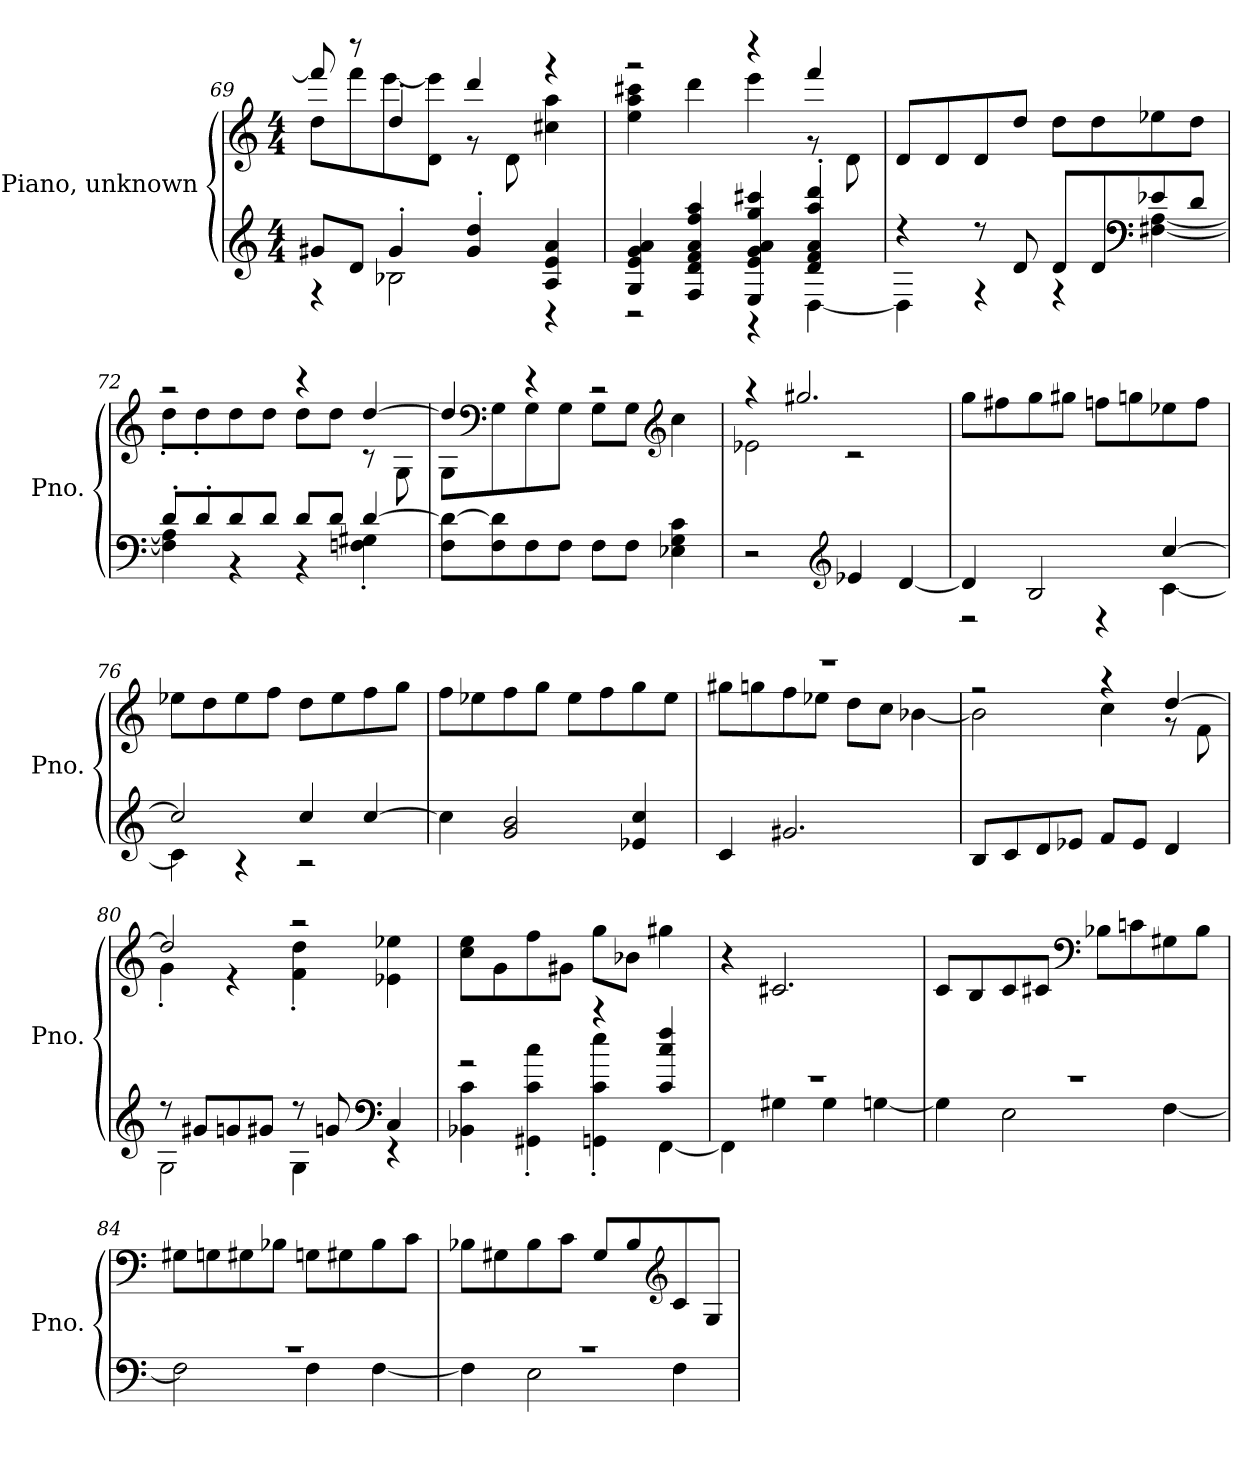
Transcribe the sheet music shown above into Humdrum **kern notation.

**kern	**kern
*part1	*part1
*staff2	*staff1
*I"Piano, unknown	*
*I'Pno.	*
*clefG2	*clefG2
*k[]	*k[]
*M4/4	*M4/4
=69	=69
*^	*^
8g#X/L	4r	8fff/]	8dd\L
8d/J	.	8r	8fff\
4g#'/	2B-X\	4dd'/	[8eee\
.	.	.	8d\ 8eee\]J
4g#/' 4dd/'	.	4ddd/	8r
.	.	.	8d\
4A/ 4e/ 4a/	4r	4r	4cc#X\ 4aa\
=70	=70	=70	=70
4G/ 4e/ 4g/ 4a/	2r	2r	4ee\ 4aa\ 4ccc#X\
4F/ 4d/ 4f/ 4a/ 4ff/ 4aa/	.	.	4ddd\
4E/ 4e/ 4g/ 4a/ 4gg/ 4ccc#X/	4r	4r	4eee\
4d/' 4f/' 4a/' 4aa/' 4ddd/'	[4D\	4fff/	8r
.	.	.	8d\
*	*	*v	*v
=71	=71	=71
4r	4D\]	8d/L
.	.	8d/
8r	4r	8d/
8d/	.	8dd/J
8d/L	4r	8dd\L
8d/	.	8dd\
*clefF4	*	*
8e-X/	[4F#X\ [4A\	8ee-X\
8d/J	.	8dd\J
!!LO:LB:g=z
=72	=72	=72
*	*	*^
8d'/L	4F#\] 4A\]	2r	8dd'\L
8d'/	.	.	8dd'\
8d/	4r	.	8dd\
8d/J	.	.	8dd\J
8d/L	4r	4r	8dd\L
8d/J	.	.	8dd\J
[4d/	4Fn\' 4G#X\'	[4dd/	8r
.	.	.	8G\
*v	*v	*	*
=73	=73	=73
8F\ 8d\_L	4dd/]	8G\L
*	*clefF4	*
8F\ 8d\]	.	8G\
8F\	4r	8G\
8F\J	.	8G\J
8F\L	2r	8G\L
8F\J	.	8G\J
*	*clefG2	*
4E-X\ 4G\ 4c\	.	4cc\
=74	=74	=74
2r	4r	2e-X\
.	2.gg#X/	.
*clefG2	*	*
4e-X/	.	2r
[4d/	.	.
*	*v	*v
=75	=75
*^	*
4d/]	2r	8gg\L
.	.	8ff#X\
2B/	.	8gg\
.	.	8gg#X\J
.	4r	8ffn\L
.	.	8ggn\
[4cc/	[4c\	8ee-X\
.	.	8ff\J
!!LO:PB:g=z
=76	=76	=76
2cc/]	4c\]	8ee-X\L
.	.	8dd\
.	4r	8ee-\
.	.	8ff\J
4cc/	2r	8dd\L
.	.	8ee-\
[4cc/	.	8ff\
.	.	8gg\J
*v	*v	*
=77	=77
4cc\]	8ff\L
.	8ee-X\
2g/ 2b/	8ff\
.	8gg\J
.	8ee-\L
.	8ff\
4e-X/ 4cc/	8gg\
.	8ee-\J
=78	=78
*	*^
4c/	1r	8gg#X\L
.	.	8ggn\
2.g#X/	.	8ff\
.	.	8ee-X\J
.	.	8dd\L
.	.	8cc\J
.	.	[4b-X\
=79	=79	=79
8B/L	2r	2b-\]
8c/	.	.
8d/	.	.
8e-X/J	.	.
8f/L	4r	4cc\
8e-/J	.	.
4d/	[4dd/	8r
.	.	8f\
!!LO:LB:g=z	!!
=80	=80	=80
*^	*	*
8r	2G\	2dd/]	4g'\
8g#X/L	.	.	.
8gn/	.	.	4r
8g#X/J	.	.	.
8r	4G\	2r	4f\' 4dd\'
8gn/	.	.	.
*clefF4	*	*	*
4C/	4r	.	4e-X\ 4ee-X\
*	*	*v	*v
=81	=81	=81
2r	4BB-X\ 4c\	8cc\ 8ee\L
.	.	8g\
.	4GG#X\' 4c\' 4cc\'	8ff\
.	.	8g#X\J
4r	4GGn\' 4c\' 4ee\'	8gg\L
.	.	8b-X\J
4c/ 4cc/ 4ff/	[4FF\	4gg#X\
=82	=82	=82
1r	4FF\]	4r
.	4G#X\	2.c#X/
.	4G#\	.
.	[4Gn\	.
=83	=83	=83
1r	4G\]	8c/L
.	.	8B/
.	2E\	8c/
.	.	8c#X/J
*	*	*clefF4
.	.	8B-X\L
.	.	8cn\
.	[4F\	8G#X\
.	.	8B-\J
!!LO:LB:g=z
=84	=84	=84
1r	2F\]	8G#X\L
.	.	8Gn\
.	.	8G#X\
.	.	8B-X\J
.	4F\	8Gn\L
.	.	8G#X\
.	[4F\	8B-\
.	.	8c\J
=85	=85	=85
1r	4F\]	8B-X\L
.	.	8G#X\
.	2E\	8B-\
.	.	8c\J
.	.	8G#/L
.	.	8B-/
*	*	*clefG2
.	4F\	8c/
.	.	8G#/J
*v	*v	*
=	=
*-	*-
